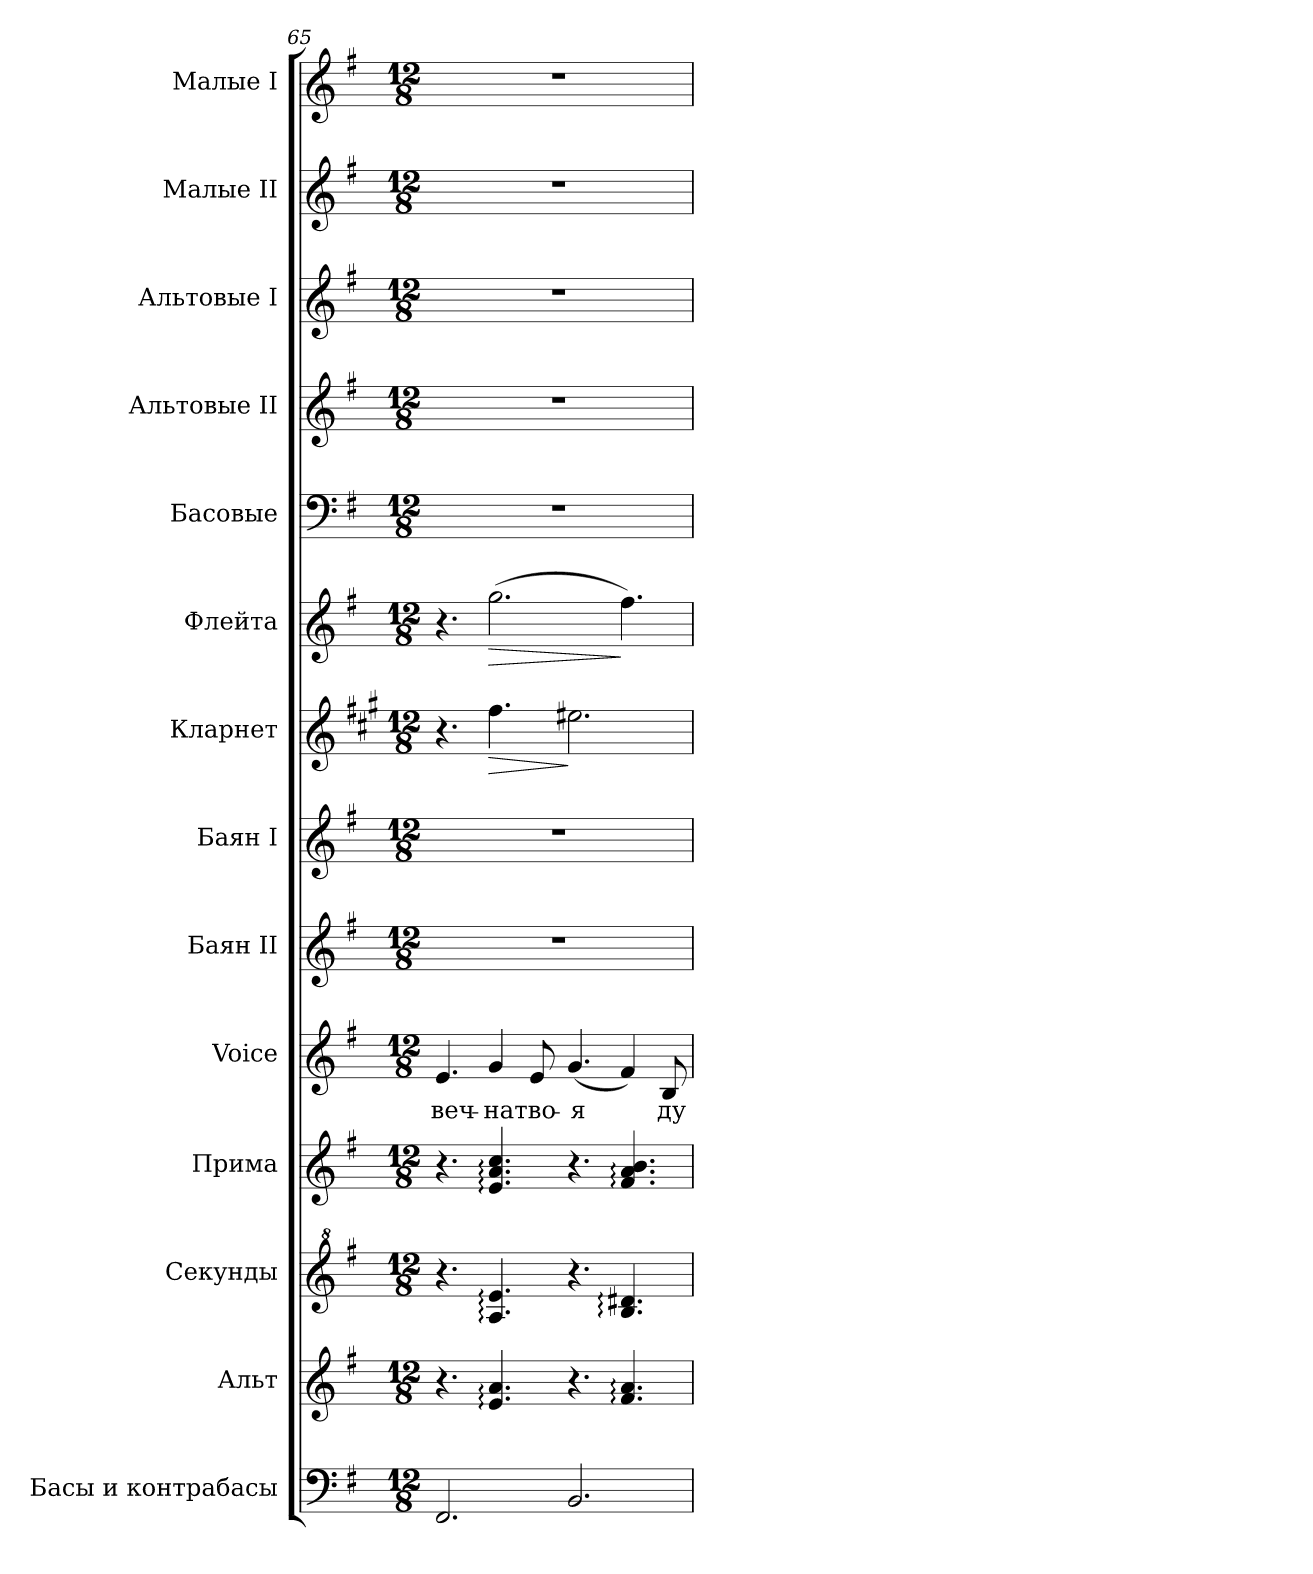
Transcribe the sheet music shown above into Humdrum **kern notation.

**kern	**kern	**kern	**kern	**kern	**text	**kern	**kern	**kern	**dynam	**kern	**dynam	**kern	**kern	**kern	**kern	**kern
*part14	*part13	*part12	*part11	*part10	*part10	*part9	*part8	*part7	*part7	*part6	*part6	*part5	*part4	*part3	*part2	*part1
*staff14	*staff13	*staff12	*staff11	*staff10	*staff10	*staff9	*staff8	*staff7	*staff7	*staff6	*staff6	*staff5	*staff4	*staff3	*staff2	*staff1
*I"Басы и контрабасы	*I"Альт	*I"Секунды	*I"Прима	*I"Voice	*	*I"Баян II	*I"Баян I	*I"Кларнет	*	*I"Флейта	*	*I"Басовые	*I"Альтовые II	*I"Альтовые I	*I"Малые II	*I"Малые I
*	*	*	*	*I'Voice	*	*	*	*	*	*	*	*	*	*	*	*
*clefF4	*clefG2	*clefG^2	*clefG2	*clefG2	*	*clefG2	*clefG2	*clefG2	*	*clefG2	*	*clefF4	*clefG2	*clefG2	*clefG2	*clefG2
*ITrd7c12	*ITrd7c12	*ITrd7c12	*ITrd7c12	*	*	*	*	*ITrd1c2	*	*	*	*	*	*	*	*
*k[f#]	*k[f#]	*k[f#]	*k[f#]	*k[f#]	*	*k[f#]	*k[f#]	*k[f#]	*	*k[f#]	*	*k[f#]	*k[f#]	*k[f#]	*k[f#]	*k[f#]
*G:	*G:	*G:	*G:	*G:	*	*G:	*G:	*G:	*	*G:	*	*G:	*G:	*G:	*G:	*G:
*M12/8	*M12/8	*M12/8	*M12/8	*M12/8	*	*M12/8	*M12/8	*M12/8	*	*M12/8	*	*M12/8	*M12/8	*M12/8	*M12/8	*M12/8
=65	=65	=65	=65	=65	=65	=65	=65	=65	=65	=65	=65	=65	=65	=65	=65	=65
!	!	!	!	!	!LO:LY:b:color=#000000	!LO:N:vis=1	!LO:N:vis=1	!	!	!	!	!LO:N:vis=1	!LO:N:vis=1	!LO:N:vis=1	!LO:N:vis=1	!LO:N:vis=1
2.FFF#i/	4.r	4.r	4.r	4.ei/	веч-	1.r	1.r	4.r	.	4.r	.	1.r	1.r	1.r	1.r	1.r
!	!	!	!	!	!LO:LY:b:color=#000000	!	!	!	!LO:HP:b	!	!LO:HP:b	!	!	!	!	!
.	4.Ei/: 4.Ai:	4.Ai/: 4.ei:	4.Ei/: 4.Ai: 4.ci:	4gi/	-на	.	.	4.eei\	>	(2.ggi\	>	.	.	.	.	.
!	!	!	!	!	!LO:LY:b:color=#000000	!	!	!	!	!	!	!	!	!	!	!
.	.	.	.	8ei/	тво-	.	.	.	.	.	.	.	.	.	.	.
!	!	!	!	!	!LO:LY:b:color=#000000	!	!	!	!	!	!	!	!	!	!	!
2.BBBi/	4.r	4.r	4.r	(4.gi/	-я	.	.	2.dd#Xi\	]	.	.	.	.	.	.	.
.	4.F#i/: 4.Ai:	4.Bi/: 4.d#Xi:	4.F#i/: 4.Ai: 4.Bi:	4f#i/)	.	.	.	.	.	4.ff#i\)	]	.	.	.	.	.
!	!	!	!	!	!LO:LY:b:color=#000000	!	!	!	!	!	!	!	!	!	!	!
.	.	.	.	8Bi/	ду-	.	.	.	.	.	.	.	.	.	.	.
=	=	=	=	=	=	=	=	=	=	=	=	=	=	=	=	=
*-	*-	*-	*-	*-	*-	*-	*-	*-	*-	*-	*-	*-	*-	*-	*-	*-
